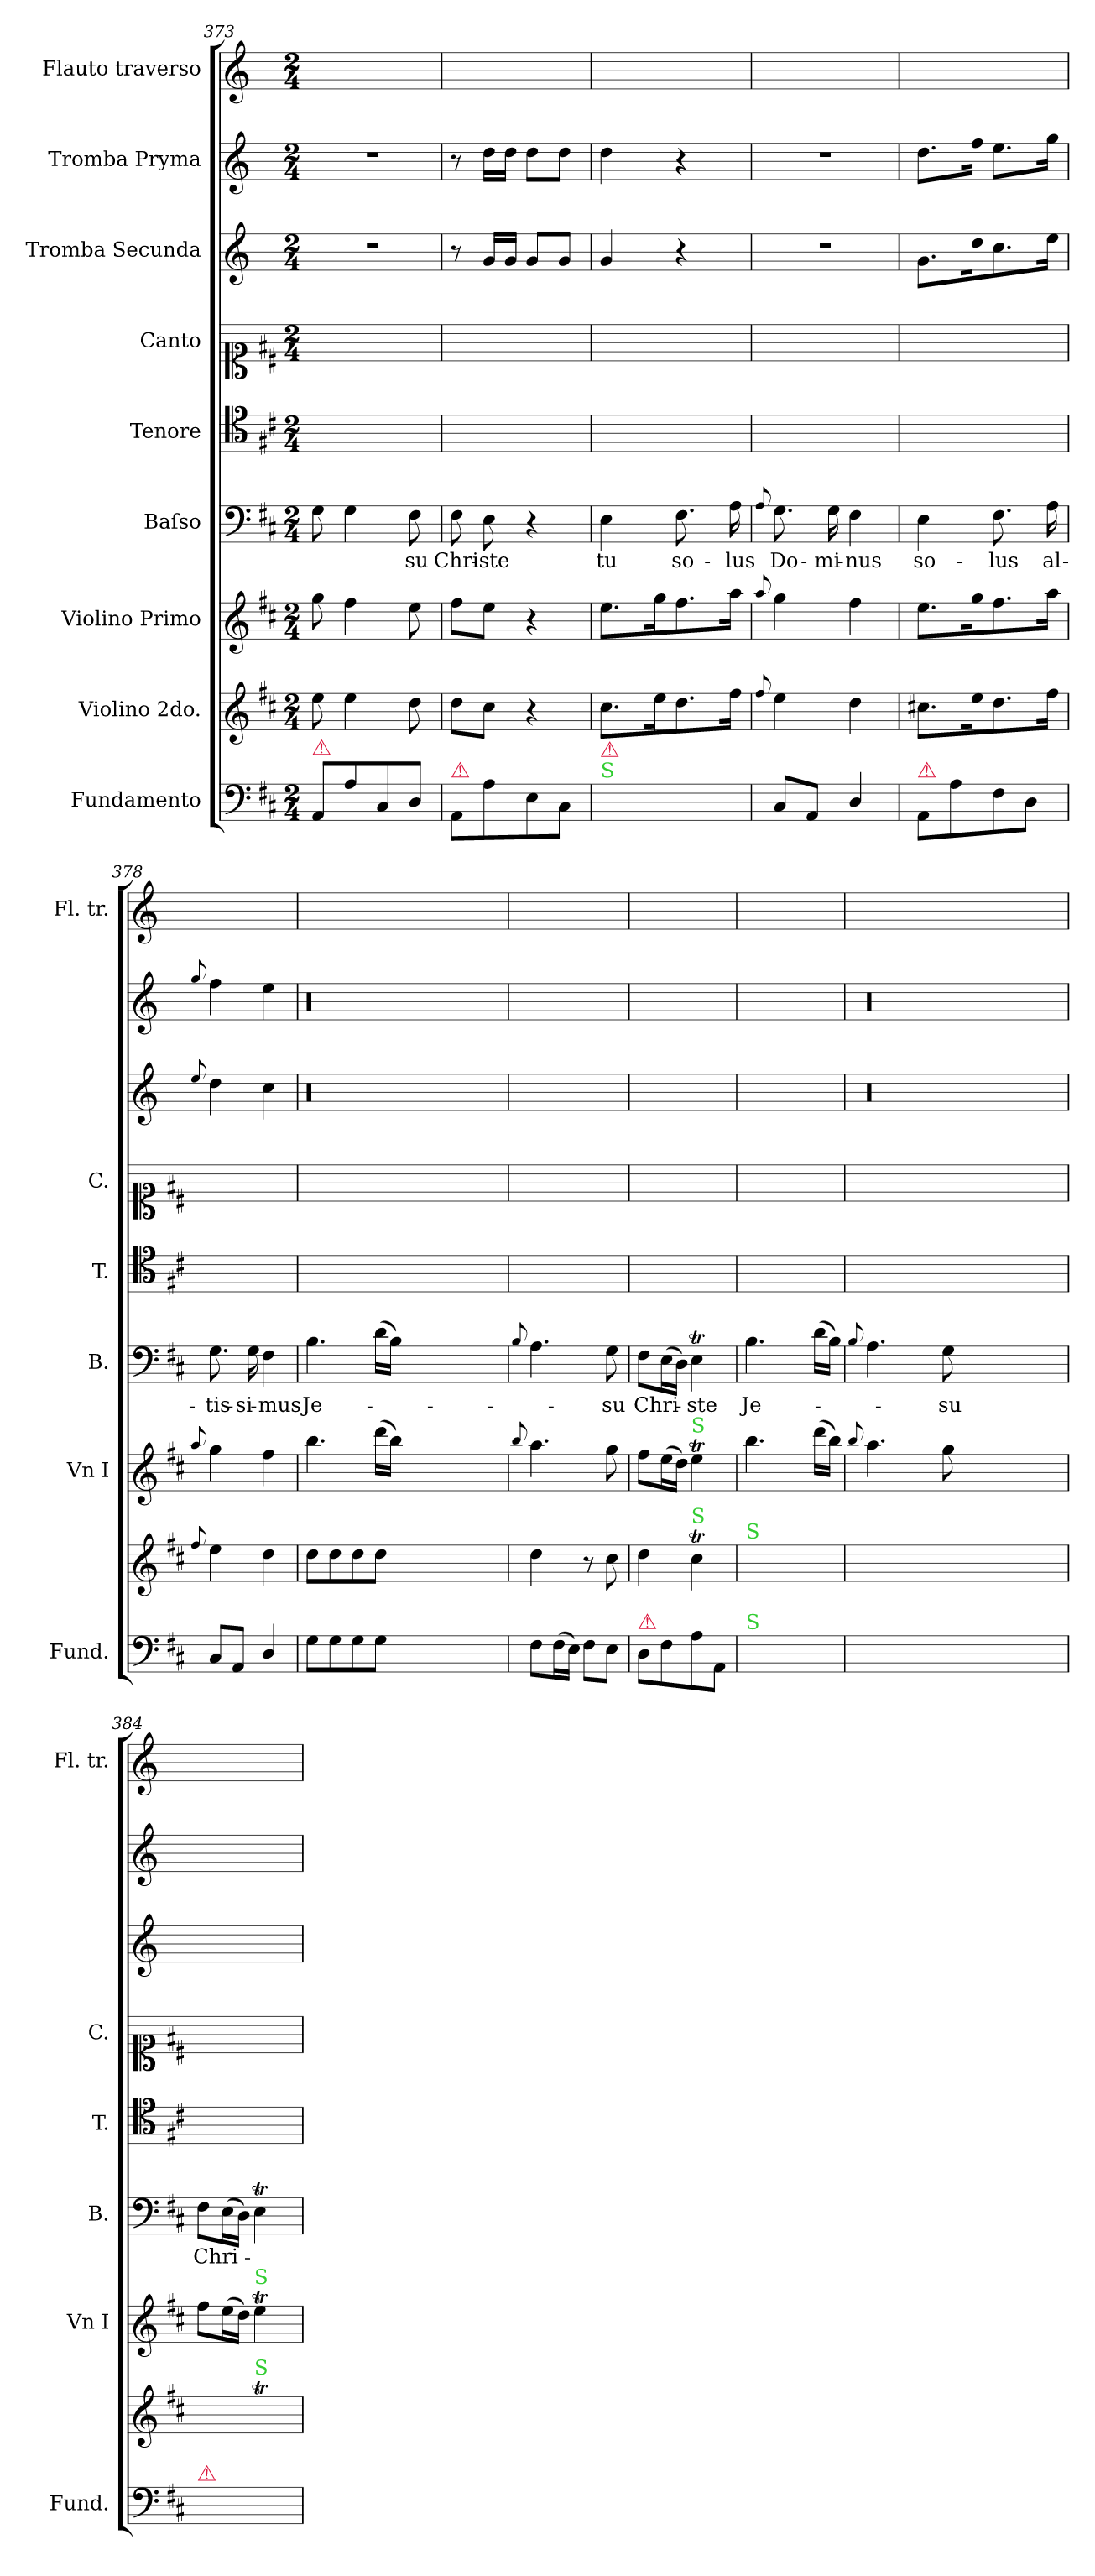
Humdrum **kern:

**kern	**kern	**kern	**kern	**text	**kern	**kern	**kern	**dynam	**kern	**kern
*part9	*part8	*part7	*part6	*part6	*part5	*part4	*part3	*part3	*part2	*part1
*staff9	*staff8	*staff7	*staff6	*staff6	*staff5	*staff4	*staff3	*staff3	*staff2	*staff1
*I"Fundamento	*I"Violino 2do.	*I"Violino Primo	*I"Baſso	*	*I"Tenore	*I"Canto	*I"Tromba Secunda	*	*I"Tromba Pryma	*I"Flauto traverso
*I'Fund.	*	*I'Vn I	*I'B.	*	*I'T.	*I'C.	*	*	*	*I'Fl. tr.
*clefF4	*clefG2	*clefG2	*clefF4	*	*clefC4	*clefC1	*clefG2	*	*clefG2	*clefG2
*	*	*	*	*	*	*	*ITrd-1c-2	*	*ITrd-1c-2	*
*k[f#c#]	*k[f#c#]	*k[f#c#]	*k[f#c#]	*	*k[f#c#]	*k[f#c#]	*k[f#c#]	*	*k[f#c#]	*k[]
*M2/4	*M2/4	*M2/4	*M2/4	*	*M2/4	*M2/4	*M2/4	*	*M2/4	*M2/4
=373	=373	=373	=373	=373	=373	=373	=373	=373	=373	=373
!LO:TX:a:color=crimson:t=⚠	!	!	!	!	!	!	!	!	!	!
8AA/L	8ee\	8gg\	8G\	.	2ryy	2ryy	2r	.	2r	2ryy
8A/	4ee\	4ff#\	4G\	.	.	.	.	.	.	.
8C#\	.	.	.	.	.	.	.	.	.	.
8D/J	8dd\	8ee\	8F#\	-su	.	.	.	.	.	.
=374	=374	=374	=374	=374	=374	=374	=374	=374	=374	=374
!LO:TX:a:color=crimson:t=⚠	!	!	!	!	!	!	!	!	!	!
8AA/L	8dd\L	8ff#\L	8F#\	Chri-	2ryy	2ryy	8r	.	8r	2ryy
8A\	8cc#\J	8ee\J	8E\	-ste	.	.	16a/LL	.	16ee\LL	.
.	.	.	.	.	.	.	16a/JJ	.	16ee\JJ	.
8E\	4r	4r	4r	.	.	.	8a/L	.	8ee\L	.
8C#\J	.	.	.	.	.	.	8a/J	.	8ee\J	.
=375	=375	=375	=375	=375	=375	=375	=375	=375	=375	=375
!LO:TX:a:color=limegreen:t=S	!	!	!	!	!	!	!	!	!	!
!LO:TX:a:color=crimson:t=⚠	!	!	!	!	!	!	!	!	!	!
8AA/Lyy	8.cc#\L	8.ee\L	4E\	tu	2ryy	2ryy	4a/	.	4ee\	2ryy
8A\yy	.	.	.	.	.	.	.	.	.	.
.	16ee\K	16gg\K	.	.	.	.	.	.	.	.
8E\yy	8.dd\	8.ff#\	8.F#\	so-	.	.	4r	.	4r	.
8C#\Jyy	.	.	.	.	.	.	.	.	.	.
.	16ff#\Jk	16aa\Jk	16A\	-lus	.	.	.	.	.	.
=376	=376	=376	=376	=376	=376	=376	=376	=376	=376	=376
.	8qqff#/	8qqaa/	8qqA/	.	.	.	.	.	.	.
8C#/L	4ee\	4gg\	8.G\	Do-	2ryy	2ryy	2r	.	2r	2ryy
8AA/J	.	.	.	.	.	.	.	.	.	.
.	.	.	16G\	-mi-	.	.	.	.	.	.
4D/	4dd\	4ff#\	4F#\	-nus	.	.	.	.	.	.
=377	=377	=377	=377	=377	=377	=377	=377	=377	=377	=377
!LO:TX:a:color=crimson:t=⚠	!	!	!	!	!	!	!	!	!	!
!	!	!	!	!	!	!	!	!LO:DY:a	!	!
8AA/L	8.cc#X\L	8.ee\L	4E\	so-	2ryy	2ryy	8.a\L	p&colon	8.ee\L	2ryy
8A\	.	.	.	.	.	.	.	.	.	.
.	16ee\K	16gg\K	.	.	.	.	16ee\K	.	16gg\Jk	.
8F#\	8.dd\	8.ff#\	8.F#\	-lus	.	.	8.dd\	.	8.ff#\L	.
8D\J	.	.	.	.	.	.	.	.	.	.
.	16ff#\Jk	16aa\Jk	16A\	al-	.	.	16ff#\Jk	.	16aa\Jk	.
=378	=378	=378	=378	=378	=378	=378	=378	=378	=378	=378
.	8qqff#/	8qqaa/	.	.	.	.	8qqff#/	.	8qqaa/	.
8C#/L	4ee\	4gg\	8.G\	-tis-	2ryy	2ryy	4ee\	.	4gg\	2ryy
8AA/J	.	.	.	.	.	.	.	.	.	.
.	.	.	16G\	-si-	.	.	.	.	.	.
4D/	4dd\	4ff#\	4F#\	-mus	.	.	4dd\	.	4ff#\	.
=379	=379	=379	=379	=379	=379	=379	=379	=379	=379	=379
!	!	!	!	!	!	!	!LO:N:vis=00	!	!LO:N:vis=00	!
8G\L	8dd\L	4.bb\	4.B\	Je-	2ryy	2ryy	0r	.	0r	2ryy
8G\	8dd\	.	.	.	.	.	.	.	.	.
8G\	8dd\	.	.	.	.	.	.	.	.	.
8G\J	8dd\J	(16ddd\LL	(16d\LL	.	.	.	.	.	.	.
.	.	16bb\JJ)	16B\JJ)	.	.	.	.	.	.	.
1.ryy	1.ryy	1.ryy	1.ryy	.	1.ryy	1.ryy	.	.	.	1.ryy
=380	=380	=380	=380	=380	=380	=380	=380	=380	=380	=380
.	.	8qqbb/	8qqB/	.	.	.	.	.	.	.
8F#\L	4dd\	4.aa\	4.A\	.	2ryy	2ryy	2ryy	.	2ryy	2ryy
(16F#\L	.	.	.	.	.	.	.	.	.	.
16E\JJ)	.	.	.	.	.	.	.	.	.	.
8F#\L	8r	.	.	.	.	.	.	.	.	.
8E\J	8cc#\	8gg\	8G\	-su	.	.	.	.	.	.
=381	=381	=381	=381	=381	=381	=381	=381	=381	=381	=381
!LO:TX:a:color=crimson:t=⚠	!	!	!	!	!	!	!	!	!	!
8D\L	4dd\	8ff#\L	8F#\L	Chri-	2ryy	2ryy	2ryy	.	2ryy	2ryy
8F#\	.	(16ee\L	(16E\L	.	.	.	.	.	.	.
.	.	16dd\JJ)	16D\JJ)	.	.	.	.	.	.	.
!	!	!LO:TX:a:color=limegreen:t=S	!	!	!	!	!	!	!	!
!	!LO:TX:a:color=limegreen:t=S	!	!	!	!	!	!	!	!	!
8A\	4cc#t\	4eeT\	4ET\	-ste	.	.	.	.	.	.
8AA\J	.	.	.	.	.	.	.	.	.	.
=382	=382	=382	=382	=382	=382	=382	=382	=382	=382	=382
!	!LO:TX:a:color=limegreen:t=S	!	!	!	!	!	!	!	!	!
!LO:TX:a:color=limegreen:t=S	!	!	!	!	!	!	!	!	!	!
8G\Lyy	8dd\Lyy	4.bb\	4.B\	Je-	2ryy	2ryy	2ryy	.	2ryy	2ryy
8G\yy	8dd\yy	.	.	.	.	.	.	.	.	.
8G\yy	8dd\yy	.	.	.	.	.	.	.	.	.
8G\J	8dd\Jyy	(16ddd\LL	(16d\LL	.	.	.	.	.	.	.
.	.	16bb\JJ)	16B\JJ)	.	.	.	.	.	.	.
=383	=383	=383	=383	=383	=383	=383	=383	=383	=383	=383
.	.	8qqbb/	8qqB/	.	.	.	.	.	.	.
!	!	!	!	!	!	!	!LO:N:vis=00	!	!LO:N:vis=00	!
8F#\Lyy	4dd\yy	4.aa\	4.A\	.	2ryy	2ryy	0r	.	0r	2ryy
(16F#\Lyy	.	.	.	.	.	.	.	.	.	.
16E\JJyy)	.	.	.	.	.	.	.	.	.	.
8F#\Lyy	8ryy	.	.	.	.	.	.	.	.	.
8E\Jyy	8cc#\yy	8gg\	8G\	-su	.	.	.	.	.	.
1.ryy	1.ryy	1.ryy	1.ryy	.	1.ryy	1.ryy	.	.	.	1.ryy
=384	=384	=384	=384	=384	=384	=384	=384	=384	=384	=384
!LO:TX:a:color=crimson:t=⚠	!	!	!	!	!	!	!	!	!	!
8D\Lyy	4dd\yy	8ff#\L	8F#\L	Chri-	2ryy	2ryy	2ryy	.	2ryy	2ryy
8F#\yy	.	(16ee\L	(16E\L	.	.	.	.	.	.	.
.	.	16dd\JJ)	16D\JJ)	.	.	.	.	.	.	.
!	!	!LO:TX:a:color=limegreen:t=S	!	!	!	!	!	!	!	!
!	!LO:TX:a:color=limegreen:t=S	!	!	!	!	!	!	!	!	!
8A\yy	4cc#t\yy	4eeT\	4ET\	.	.	.	.	.	.	.
8AA\Jyy	.	.	.	.	.	.	.	.	.	.
=	=	=	=	=	=	=	=	=	=	=
*-	*-	*-	*-	*-	*-	*-	*-	*-	*-	*-
